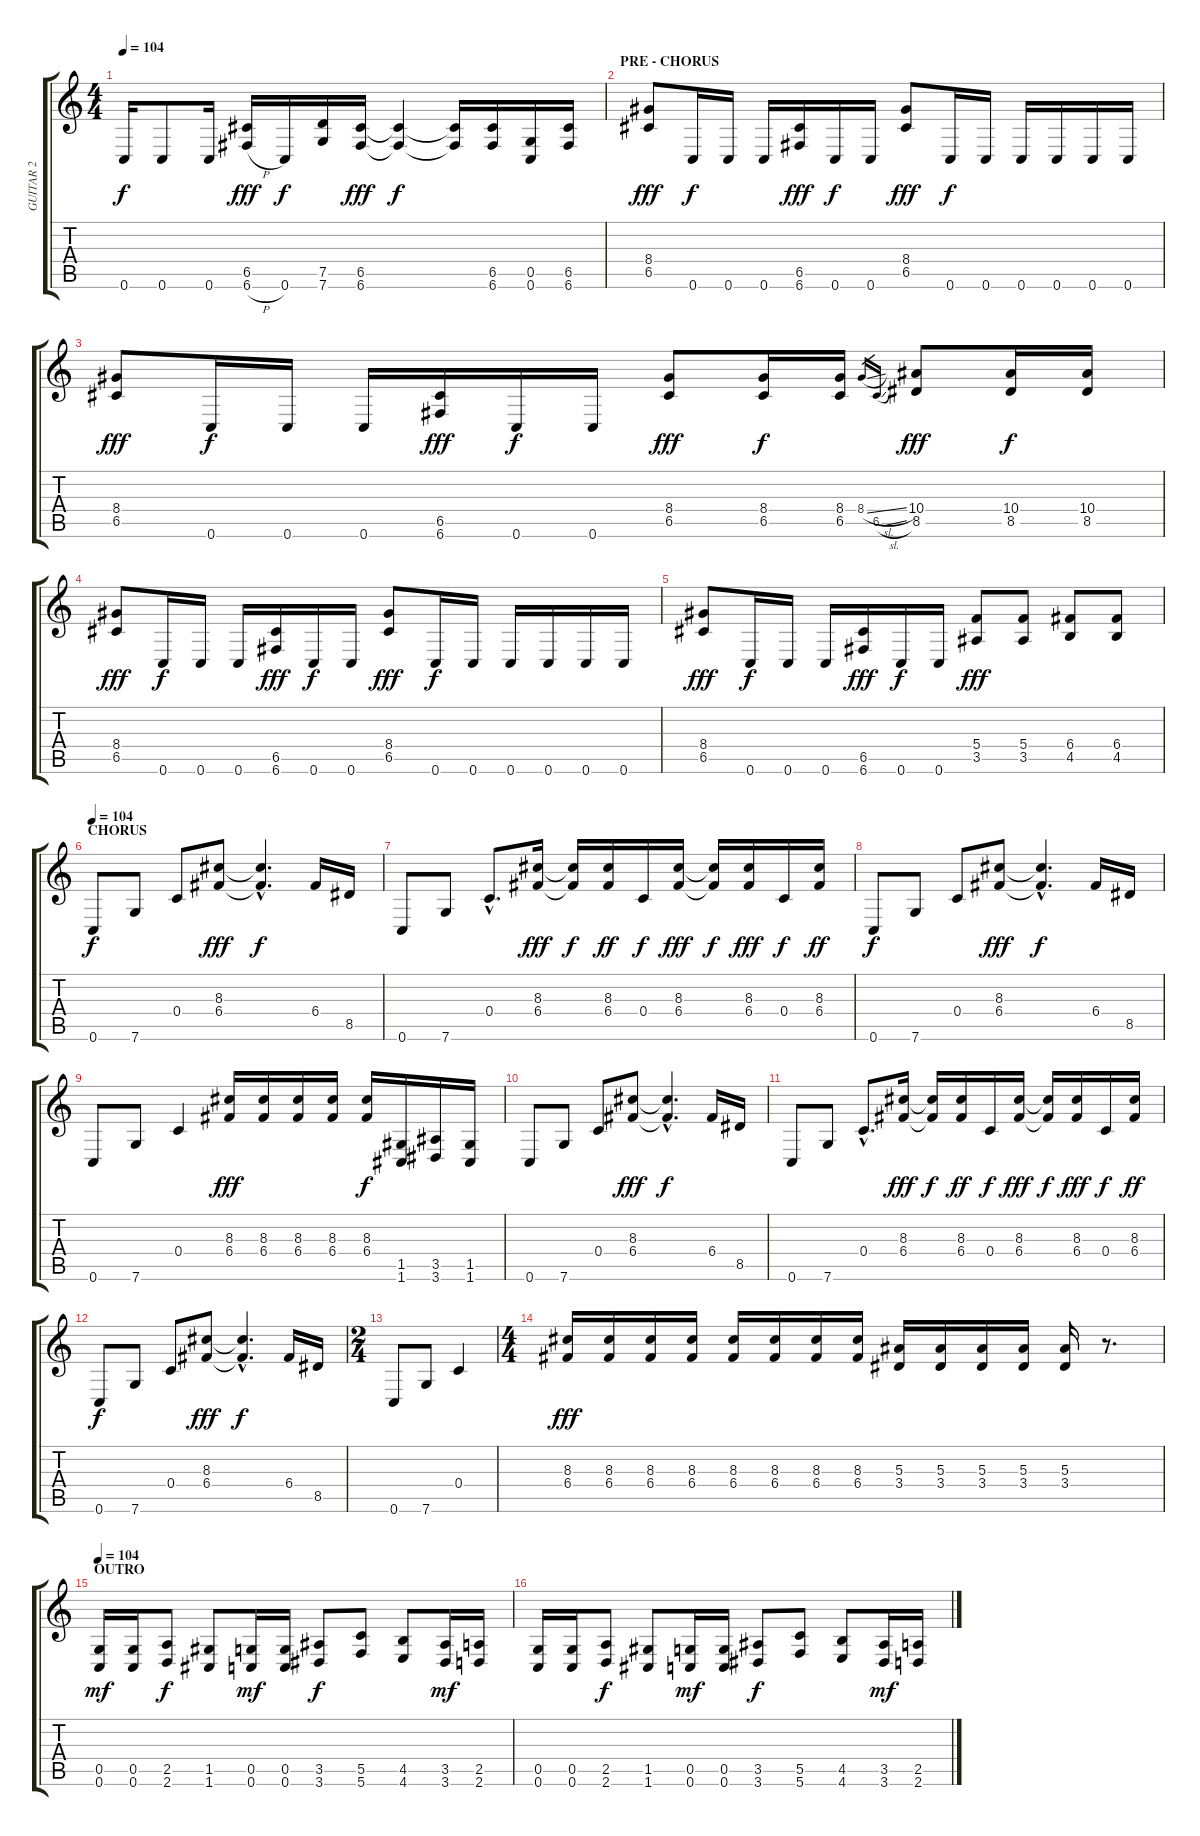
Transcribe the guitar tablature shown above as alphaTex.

\track ("GUITAR 2" "GUITAR 2") {instrument distortionguitar}
\staff {score tabs}
\tuning (D4 A3 F3 C3 G2 C2) {hide}
\ts (4 4)
\tempo 104
\clef g2
\ks c
0.6.16{dy f} 0.6.8 0.6.16 (6.5 6.6{h}).16{dy fff} 0.6.16{dy f} (7.5 7.6).16 (6.5 6.6).16{dy fff} (6.5{t} 6.6{t}).4{dy f} (6.5{t} 6.6{t}).16 (6.5 6.6).16 (0.5 0.6).16 (6.5 6.6).16 |
\section ("" "PRE - CHORUS")
(8.4 6.5).8{dy fff} 0.6.16{dy f} 0.6.16 0.6.16 (6.5 6.6).16{dy fff} 0.6.16{dy f} 0.6.16 (8.4 6.5).8{dy fff} 0.6.16{dy f} 0.6.16 0.6.16 0.6.16 0.6.16 0.6.16 |
(8.4 6.5).8{dy fff} 0.6.16{dy f} 0.6.16 0.6.16 (6.5 6.6).16{dy fff} 0.6.16{dy f} 0.6.16 (8.4 6.5).8{dy fff} (8.4 6.5).16{dy f} (8.4 6.5).16 8.4{sl}.16{gr} 6.5{sl}.16{gr} (10.4 8.5).8{dy fff} (10.4 8.5).16{dy f} (10.4 8.5).16 |
(8.4 6.5).8{dy fff} 0.6.16{dy f} 0.6.16 0.6.16 (6.5 6.6).16{dy fff} 0.6.16{dy f} 0.6.16 (8.4 6.5).8{dy fff} 0.6.16{dy f} 0.6.16 0.6.16 0.6.16 0.6.16 0.6.16 |
(8.4 6.5).8{dy fff} 0.6.16{dy f} 0.6.16 0.6.16 (6.5 6.6).16{dy fff} 0.6.16{dy f} 0.6.16 (5.4 3.5).8{dy fff} (5.4 3.5).8 (6.4 4.5).8 (6.4 4.5).8 |
\section ("" "CHORUS")
\tempo 104
0.6.8{dy f} 7.6.8 0.4.8 (8.3 6.4).8{dy fff} (8.3{hac t} 6.4{hac t}).4{d dy f} 6.4.16 8.5.16 |
0.6.8 7.6.8 0.4{hac}.8{d} (8.3 6.4).16{dy fff} (8.3{t} 6.4{t}).16{dy f} (8.3 6.4).16{dy ff} 0.4.16{dy f} (8.3 6.4).16{dy fff} (8.3{t} 6.4{t}).16{dy f} (8.3 6.4).16{dy fff} 0.4.16{dy f} (8.3 6.4).16{dy ff} |
0.6.8{dy f} 7.6.8 0.4.8 (8.3 6.4).8{dy fff} (8.3{hac t} 6.4{hac t}).4{d dy f} 6.4.16 8.5.16 |
0.6.8 7.6.8 0.4.4 (8.3 6.4).16{dy fff} (8.3 6.4).16 (8.3 6.4).16 (8.3 6.4).16 (8.3 6.4).16{dy f} (1.5 1.6).16 (3.5 3.6).16 (1.5 1.6).16 |
0.6.8 7.6.8 0.4.8 (8.3 6.4).8{dy fff} (8.3{hac t} 6.4{hac t}).4{d dy f} 6.4.16 8.5.16 |
0.6.8 7.6.8 0.4{hac}.8{d} (8.3 6.4).16{dy fff} (8.3{t} 6.4{t}).16{dy f} (8.3 6.4).16{dy ff} 0.4.16{dy f} (8.3 6.4).16{dy fff} (8.3{t} 6.4{t}).16{dy f} (8.3 6.4).16{dy fff} 0.4.16{dy f} (8.3 6.4).16{dy ff} |
0.6.8{dy f} 7.6.8 0.4.8 (8.3 6.4).8{dy fff} (8.3{hac t} 6.4{hac t}).4{d dy f} 6.4.16 8.5.16 |
\ts (2 4)
0.6.8 7.6.8 0.4.4 |
\ts (4 4)
(8.3 6.4).16{dy fff} (8.3 6.4).16 (8.3 6.4).16 (8.3 6.4).16 (8.3 6.4).16 (8.3 6.4).16 (8.3 6.4).16 (8.3 6.4).16 (5.3 3.4).16 (5.3 3.4).16 (5.3 3.4).16 (5.3 3.4).16 (5.3 3.4).16 r.8{d} |
\section ("" "OUTRO")
\tempo 104
(0.5 0.6).16{dy mf} (0.5 0.6).16 (2.5 2.6).8{dy f} (1.5 1.6).8 (0.5 0.6).16{dy mf} (0.5 0.6).16 (3.5 3.6).8{dy f} (5.5 5.6).8 (4.5 4.6).8 (3.5 3.6).16{dy mf} (2.5 2.6).16 |
(0.5 0.6).16 (0.5 0.6).16 (2.5 2.6).8{dy f} (1.5 1.6).8 (0.5 0.6).16{dy mf} (0.5 0.6).16 (3.5 3.6).8{dy f} (5.5 5.6).8 (4.5 4.6).8 (3.5 3.6).16{dy mf} (2.5 2.6).16
